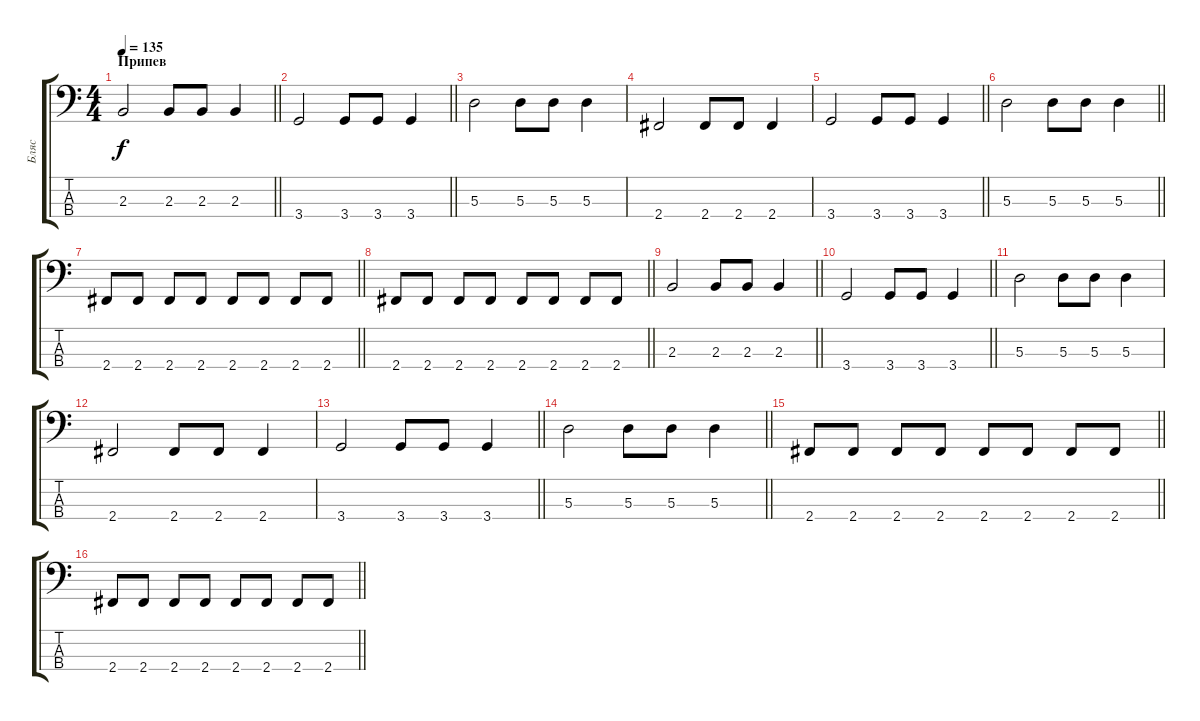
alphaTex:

\track ("Бляс" "Бляс") {instrument electricbassfinger}
\staff {score tabs}
\tuning (G2 D2 A1 E1) {hide}
\ts (4 4)
\section ("" "Припев")
\tempo 135
\clef f4
\barLineRight lightlight
\ks c
2.3.2{dy f} 2.3.8 2.3.8 2.3.4 |
\barLineRight lightlight
3.4.2 3.4.8 3.4.8 3.4.4 |
5.3.2 5.3.8 5.3.8 5.3.4 |
2.4.2 2.4.8 2.4.8 2.4.4 |
\barLineRight lightlight
3.4.2 3.4.8 3.4.8 3.4.4 |
\barLineRight lightlight
5.3.2 5.3.8 5.3.8 5.3.4 |
\barLineRight lightlight
2.4.8 2.4.8 2.4.8 2.4.8 2.4.8 2.4.8 2.4.8 2.4.8 |
\barLineRight lightlight
2.4.8 2.4.8 2.4.8 2.4.8 2.4.8 2.4.8 2.4.8 2.4.8 |
\barLineRight lightlight
2.3.2 2.3.8 2.3.8 2.3.4 |
\barLineRight lightlight
3.4.2 3.4.8 3.4.8 3.4.4 |
5.3.2 5.3.8 5.3.8 5.3.4 |
2.4.2 2.4.8 2.4.8 2.4.4 |
\barLineRight lightlight
3.4.2 3.4.8 3.4.8 3.4.4 |
\barLineRight lightlight
5.3.2 5.3.8 5.3.8 5.3.4 |
\barLineRight lightlight
2.4.8 2.4.8 2.4.8 2.4.8 2.4.8 2.4.8 2.4.8 2.4.8 |
\barLineRight lightlight
2.4.8 2.4.8 2.4.8 2.4.8 2.4.8 2.4.8 2.4.8 2.4.8
